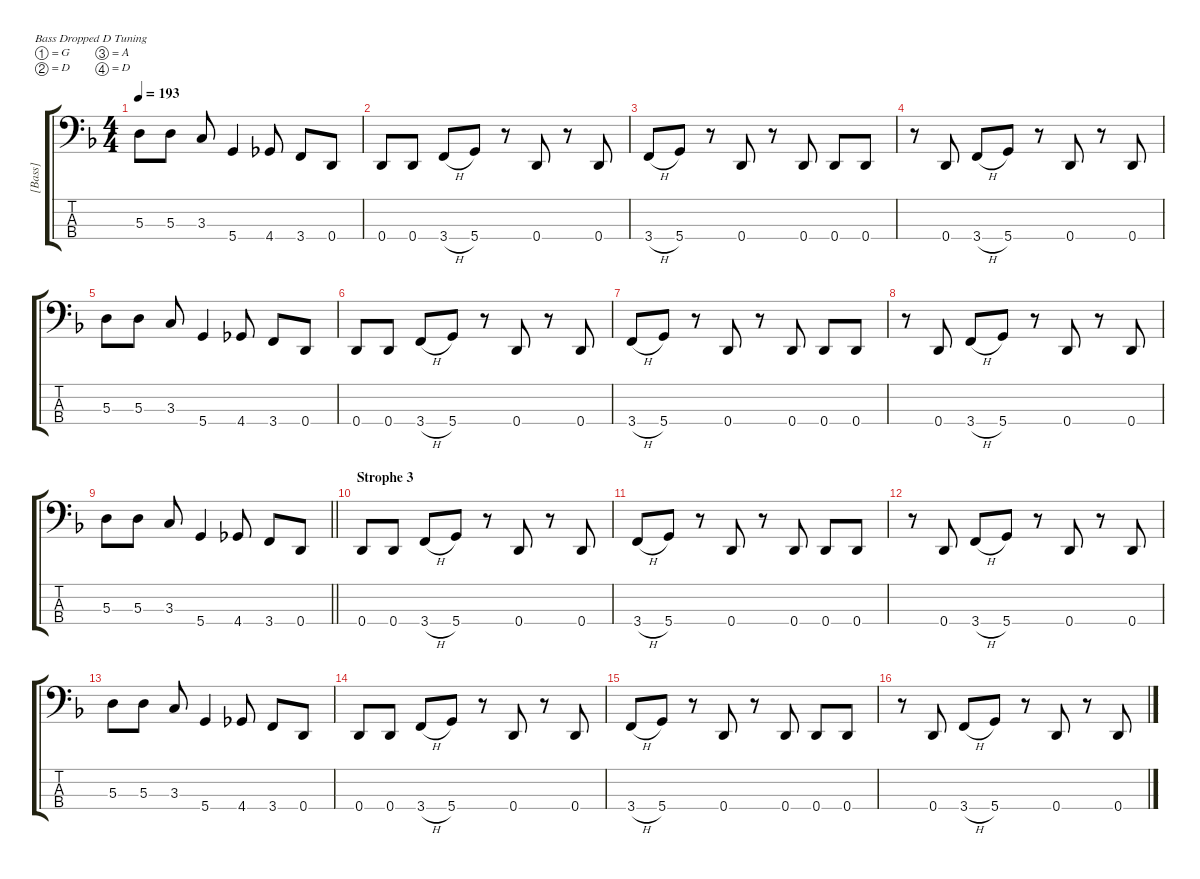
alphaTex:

\hideDynamics
\bracketExtendMode groupsimilarinstruments
\firstSystemTrackNameMode fullname
\otherSystemsTrackNameMode fullname
\otherSystemsTrackNameOrientation horizontal
\track ("[Bass]" "E-Bass") {instrument electricbasspick}
\staff {score tabs}
\tuning (G2 D2 A1 D1)
\ts (4 4)
\tempo 193
\clef f4
\ks f
5.3.8{dy f} 5.3.8 3.3.8 5.4.4 4.4.8 3.4.8 0.4.8 |
0.4.8 0.4.8 3.4{h}.8 5.4.8 r.8 0.4.8 r.8 0.4.8 |
3.4{h}.8 5.4.8 r.8 0.4.8 r.8 0.4.8 0.4.8 0.4.8 |
r.8 0.4.8 3.4{h}.8 5.4.8 r.8 0.4.8 r.8 0.4.8 |
5.3.8 5.3.8 3.3.8 5.4.4 4.4.8 3.4.8 0.4.8 |
0.4.8 0.4.8 3.4{h}.8 5.4.8 r.8 0.4.8 r.8 0.4.8 |
3.4{h}.8 5.4.8 r.8 0.4.8 r.8 0.4.8 0.4.8 0.4.8 |
r.8 0.4.8 3.4{h}.8 5.4.8 r.8 0.4.8 r.8 0.4.8 |
\barLineRight lightlight
5.3.8 5.3.8 3.3.8 5.4.4 4.4.8 3.4.8 0.4.8 |
\section ("" "Strophe 3")
0.4.8 0.4.8 3.4{h}.8 5.4.8 r.8 0.4.8 r.8 0.4.8 |
3.4{h}.8 5.4.8 r.8 0.4.8 r.8 0.4.8 0.4.8 0.4.8 |
r.8 0.4.8 3.4{h}.8 5.4.8 r.8 0.4.8 r.8 0.4.8 |
5.3.8 5.3.8 3.3.8 5.4.4 4.4.8 3.4.8 0.4.8 |
0.4.8 0.4.8 3.4{h}.8 5.4.8 r.8 0.4.8 r.8 0.4.8 |
3.4{h}.8 5.4.8 r.8 0.4.8 r.8 0.4.8 0.4.8 0.4.8 |
r.8 0.4.8 3.4{h}.8 5.4.8 r.8 0.4.8 r.8 0.4.8
